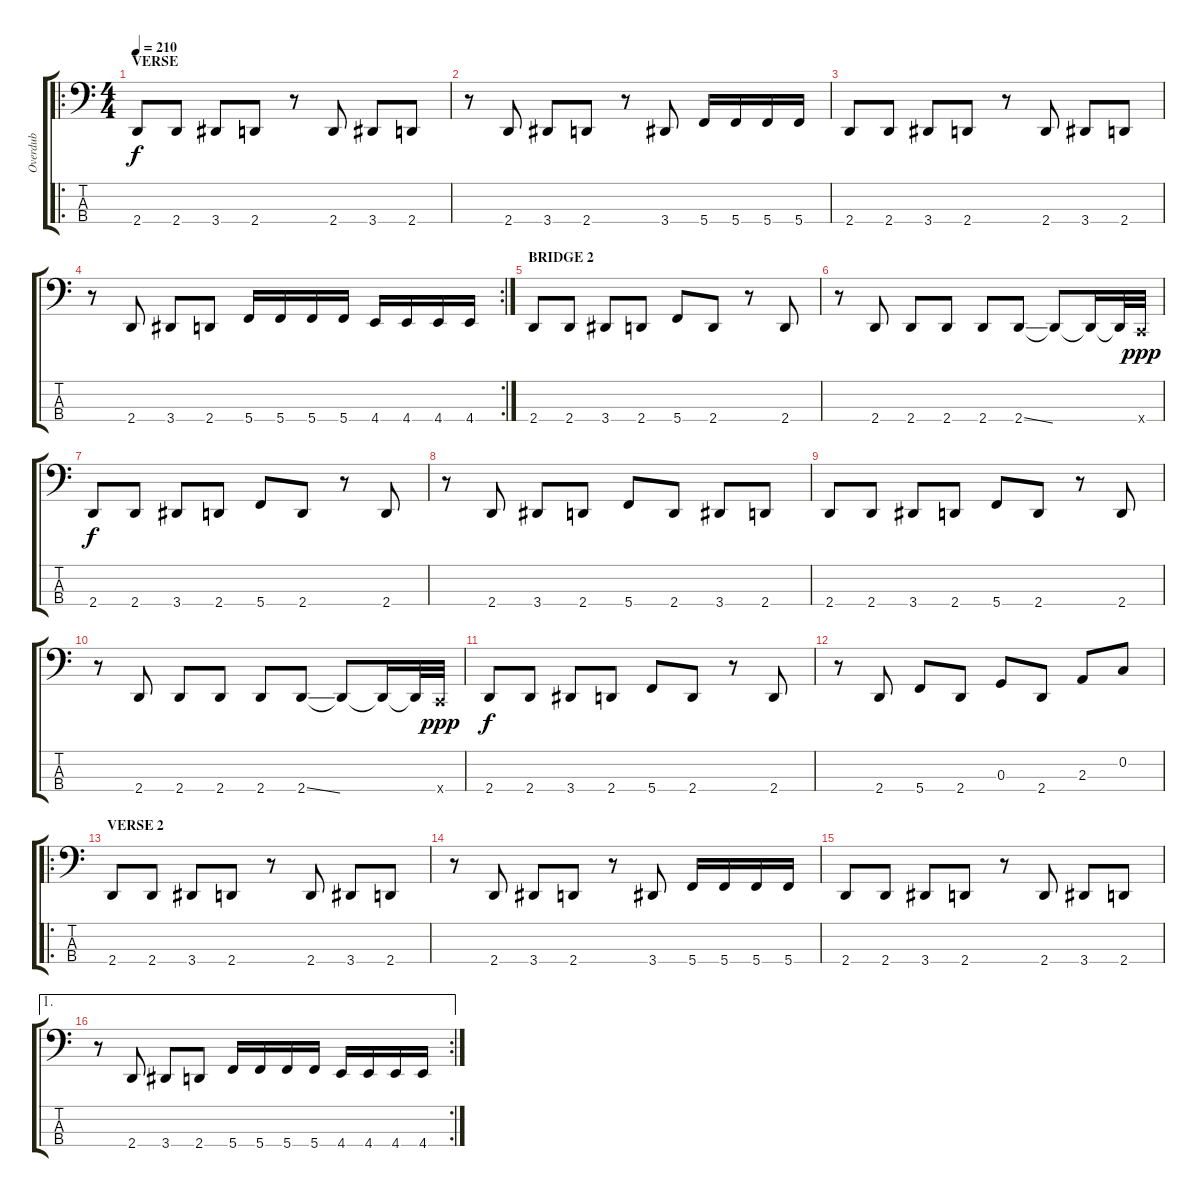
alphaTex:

\track ("Overdub" "Overdub") {instrument electricbasspick}
\staff {score tabs}
\tuning (F2 C2 G1 C1) {hide}
\ro
\ts (4 4)
\section ("" "VERSE")
\tempo 210
\clef f4
\ks c
2.4.8{dy f} 2.4.8 3.4.8 2.4.8 r.8 2.4.8 3.4.8 2.4.8 |
r.8 2.4.8 3.4.8 2.4.8 r.8 3.4.8 5.4.16 5.4.16 5.4.16 5.4.16 |
2.4.8 2.4.8 3.4.8 2.4.8 r.8 2.4.8 3.4.8 2.4.8 |
\rc 2
r.8 2.4.8 3.4.8 2.4.8 5.4.16 5.4.16 5.4.16 5.4.16 4.4.16 4.4.16 4.4.16 4.4.16 |
\section ("" "BRIDGE 2")
2.4.8 2.4.8 3.4.8 2.4.8 5.4.8 2.4.8 r.8 2.4.8 |
r.8 2.4.8 2.4.8 2.4.8 2.4.8 2.4{ss}.8 2.4{t}.8 2.4{t}.16 2.4{t}.32 0.4{x}.32{dy ppp} |
2.4.8{dy f} 2.4.8 3.4.8 2.4.8 5.4.8 2.4.8 r.8 2.4.8 |
r.8 2.4.8 3.4.8 2.4.8 5.4.8 2.4.8 3.4.8 2.4.8 |
2.4.8 2.4.8 3.4.8 2.4.8 5.4.8 2.4.8 r.8 2.4.8 |
r.8 2.4.8 2.4.8 2.4.8 2.4.8 2.4{ss}.8 2.4{t}.8 2.4{t}.16 2.4{t}.32 0.4{x}.32{dy ppp} |
2.4.8{dy f} 2.4.8 3.4.8 2.4.8 5.4.8 2.4.8 r.8 2.4.8 |
r.8 2.4.8 5.4.8 2.4.8 0.3.8 2.4.8 2.3.8 0.2.8 |
\ro
\section ("" "VERSE 2")
2.4.8 2.4.8 3.4.8 2.4.8 r.8 2.4.8 3.4.8 2.4.8 |
r.8 2.4.8 3.4.8 2.4.8 r.8 3.4.8 5.4.16 5.4.16 5.4.16 5.4.16 |
2.4.8 2.4.8 3.4.8 2.4.8 r.8 2.4.8 3.4.8 2.4.8 |
\ae 1
\rc 2
r.8 2.4.8 3.4.8 2.4.8 5.4.16 5.4.16 5.4.16 5.4.16 4.4.16 4.4.16 4.4.16 4.4.16
